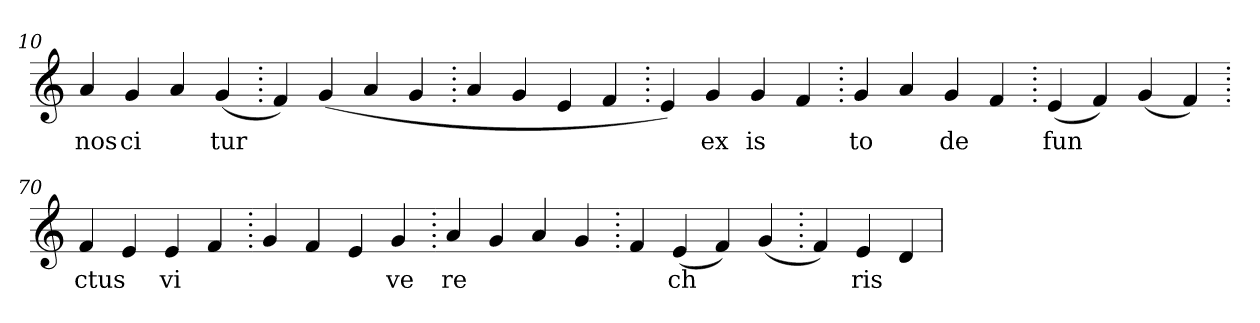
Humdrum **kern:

**kern	**text
*part1	*part1
*staff1	*staff1
*clefG2	*
=10.	=10.
4a	nos
4g	ci
4a	.
(>4g	tur
=20.	=20.
4f)	.
(>4g	.
4a	.
4g	.
=30.	=30.
4a	.
4g	.
4e	.
4f	.
=40.	=40.
4e)	.
4g	ex
4g	is
4f	.
=50.	=50.
4g	to
4a	.
4g	de
4f	.
=60.	=60.
(>4e	fun
4f)	.
(>4g	.
4f)	.
=70.	=70.
4f	ctus
4e	.
4e	vi
4f	.
=80.	=80.
4g	.
4f	.
4e	.
4g	ve
=90.	=90.
4a	re
4g	.
4a	.
4g	.
=100.	=100.
4f	.
(>4e	ch
4f)	.
(>4g	.
=110.	=110.
4f)	.
4e	ris
4d	.
=	=
*-	*-
